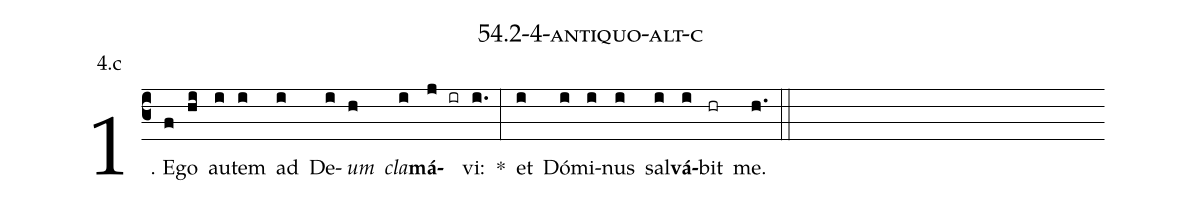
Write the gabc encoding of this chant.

name: 54.2-4-antiquo-alt-c;
annotation: 4.c;
%%
(c3)1. E(f)go(hi) au(i)tem(i) ad(i) De(i)<i>um</i>(h) <i>cla</i>(i)<b>má</b>(j ir)vi:(i.) *(:) et(i) Dó(i)mi(i)nus(i) sal(i)<b>vá</b>(i)bit(hr) me.(h.) (::)


%E(i) u(i) o(i) u(i) a(i) e.(h.) (::)
